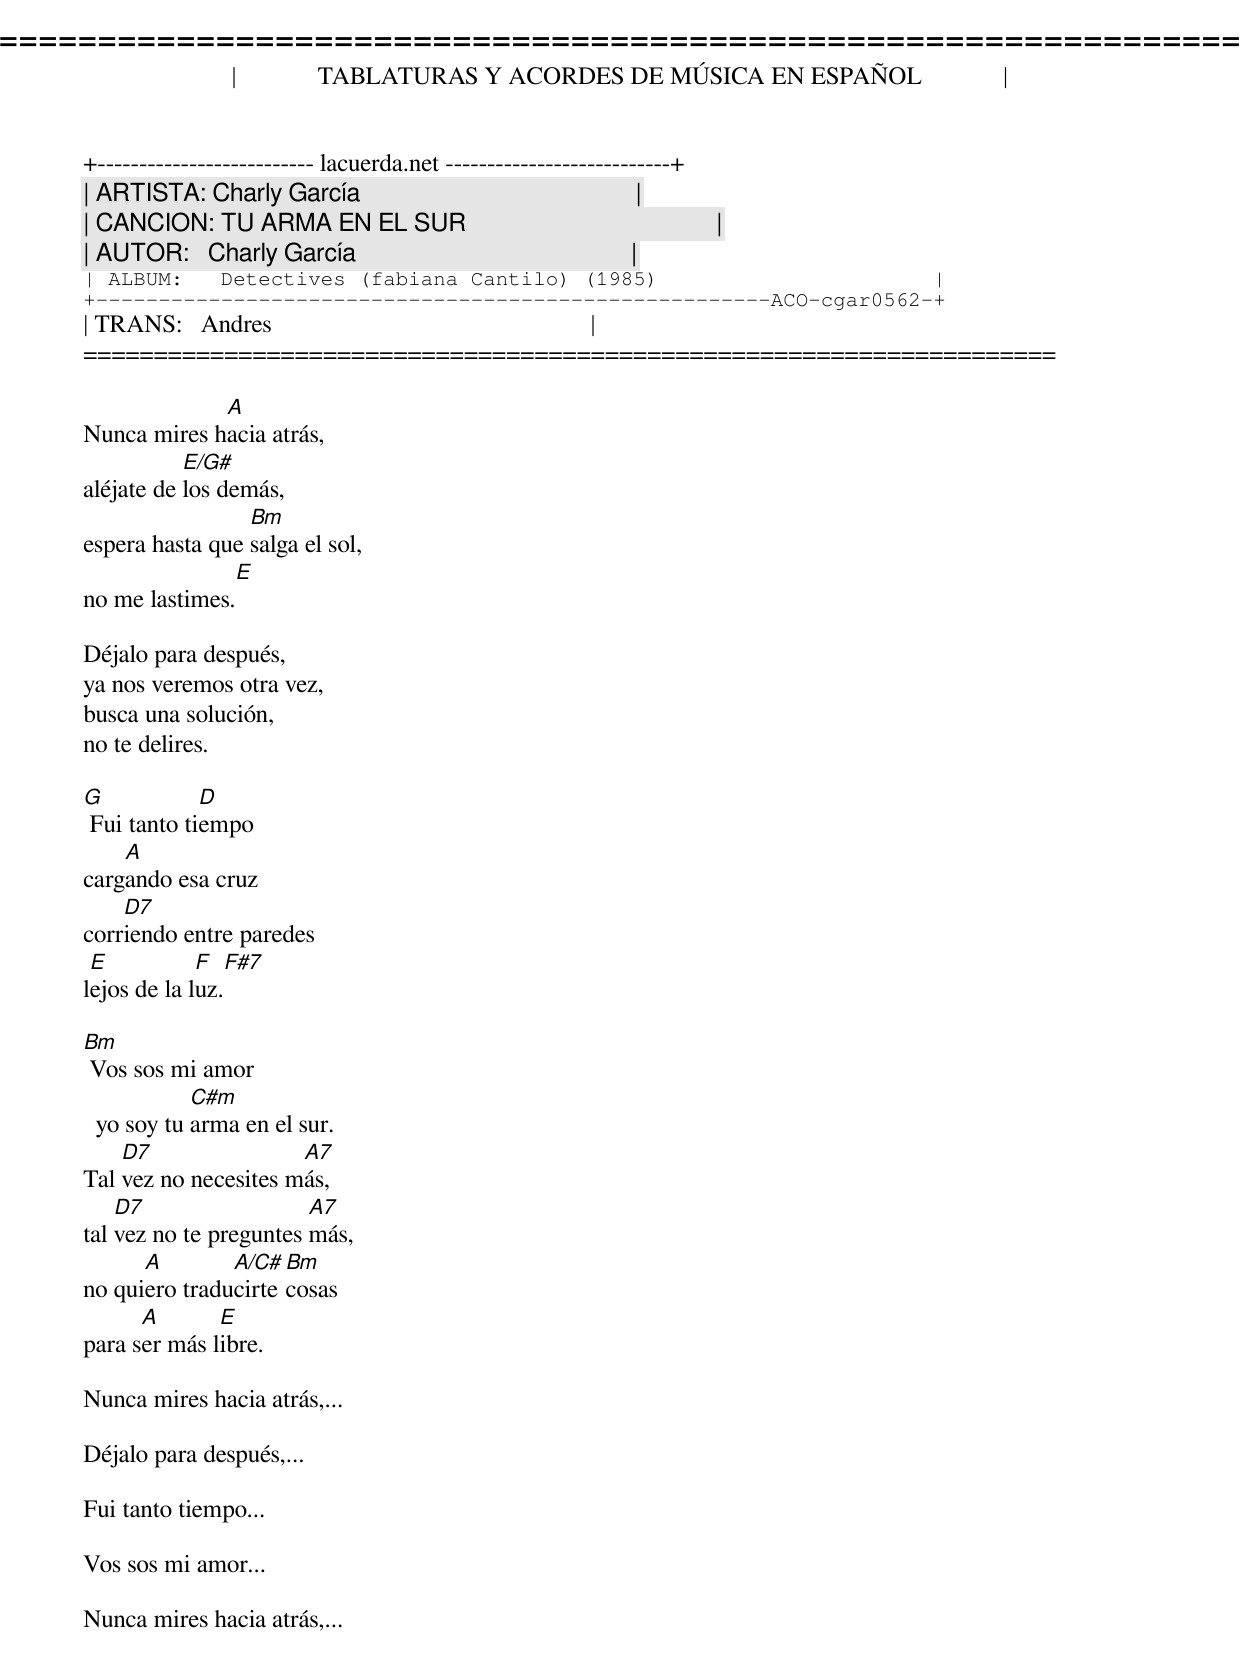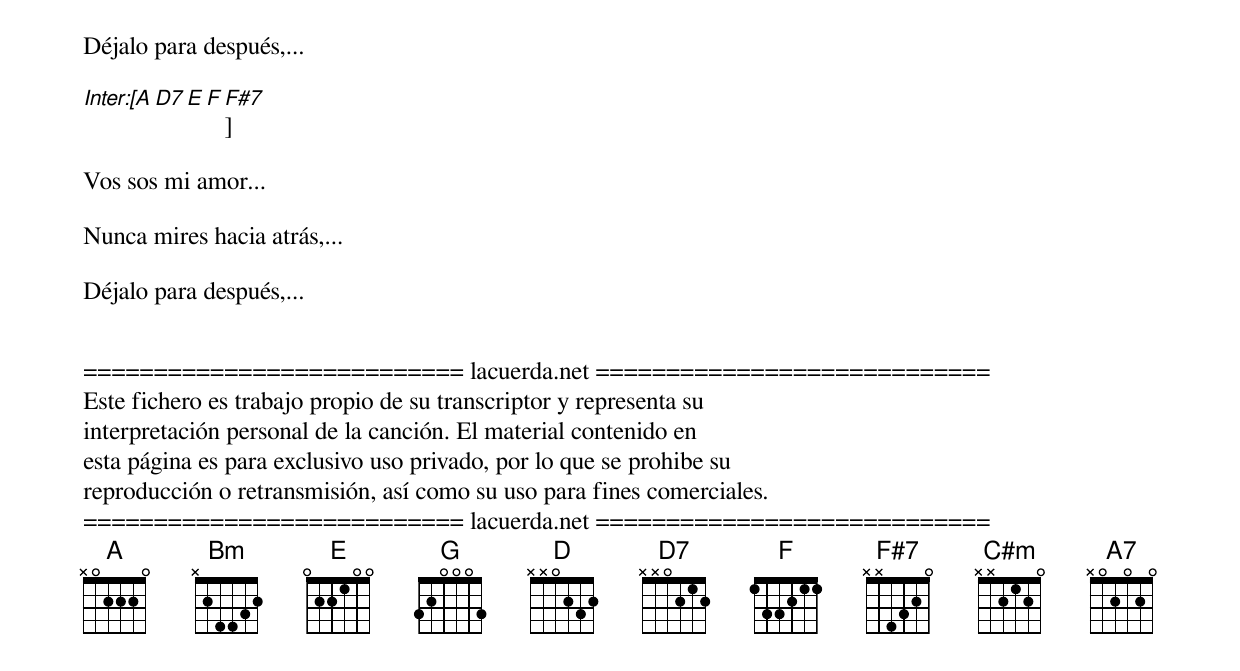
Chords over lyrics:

=====================================================================
|             TABLATURAS Y ACORDES DE MÚSICA EN ESPAÑOL             |
+-------------------------- lacuerda.net ---------------------------+
| ARTISTA: Charly García                                            |
| CANCION: TU ARMA EN EL SUR                                        |
| AUTOR:   Charly García                                            |
| ALBUM:   Detectives (fabiana Cantilo) (1985)                      |
+------------------------------------------------------ACO-cgar0562-+
| TRANS:   Andres                                                   |
=====================================================================

             A
Nunca mires hacia atrás,
           E/G#
aléjate de los demás,
                 Bm
espera hasta que salga el sol,
                E
no me lastimes.

Déjalo para después,
ya nos veremos otra vez,
busca una solución,
no te delires.

G            D
 Fui tanto tiempo
    A
cargando esa cruz
    D7
corriendo entre paredes
 E           F   F#7
lejos de la luz.

Bm
 Vos sos mi amor
            C#m
  yo soy tu arma en el sur.
    D7                A7
Tal vez no necesites más,
    D7                  A7
tal vez no te preguntes más,
      A        A/C#  Bm
no quiero traducirte cosas
      A       E
para ser más libre.

Nunca mires hacia atrás,...

Déjalo para después,...

Fui tanto tiempo...

Vos sos mi amor...

Nunca mires hacia atrás,...

Déjalo para después,...

Inter:[A  D7  E  F  F#7]

Vos sos mi amor...

Nunca mires hacia atrás,...

Déjalo para después,...


=========================== lacuerda.net ============================
Este fichero es trabajo propio de su transcriptor y representa su
interpretación personal de la canción. El material contenido en
esta página es para exclusivo uso privado, por lo que se prohibe su
reproducción o retransmisión, así como su uso para fines comerciales.
=========================== lacuerda.net ============================
